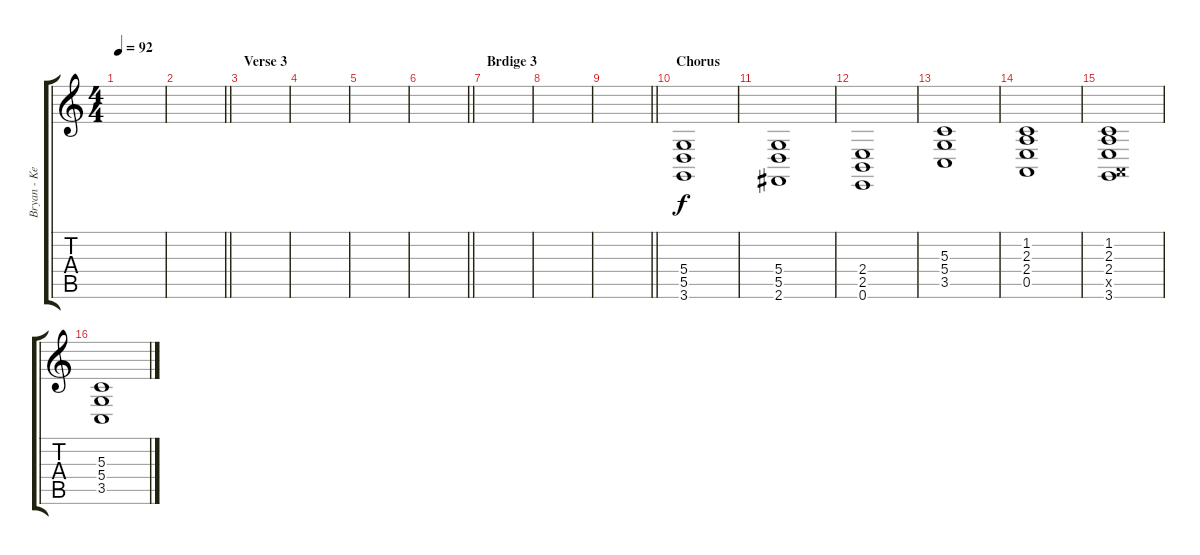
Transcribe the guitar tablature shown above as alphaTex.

\track ("Bryan - Keys" "Bryan - Ke") {instrument stringensemble1}
\staff {score tabs}
\tuning (E4 B3 G3 D3 A2 E2) {hide}
\ts (4 4)
\tempo 92
\clef g2
\ks c
|
\barLineRight lightlight
|
\section ("" "Verse 3")
|
|
|
\barLineRight lightlight
|
\section ("" "Brdige 3")
|
|
\barLineRight lightlight
|
\section ("" "Chorus")
(5.4 5.5 3.6).1 |
(5.4 5.5 2.6).1 |
(2.4 2.5 0.6).1 |
(5.3 5.4 3.5).1 |
(1.2 2.3 2.4 0.5).1 |
(1.2 2.3 2.4 0.5{x} 3.6).1 |
(5.3 5.4 3.5).1
